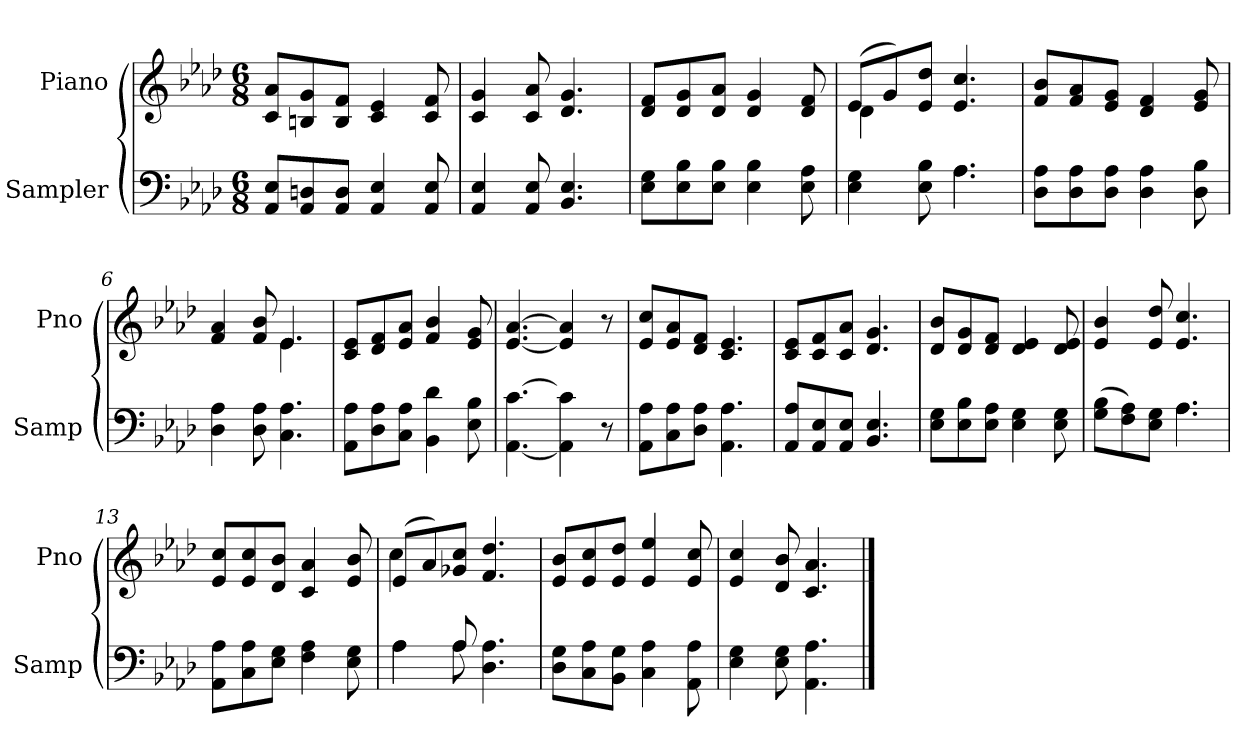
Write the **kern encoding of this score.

**kern	**kern
*part2	*part1
*staff2	*staff1
*I"Sampler	*I"Piano
*I'Samp	*I'Pno
*clefF4	*clefG2
*k[b-e-a-d-]	*k[b-e-a-d-]
*A-:	*A-:
*M6/8	*M6/8
=1	=1
8AA-/ 8E-/L	8c/ 8a-/L
8AA-/ 8Dn/	8Bn/ 8g/
8AA-/ 8D/J	8B/ 8f/J
4AA- 4E-	4c 4e-
8AA- 8E-	8c 8f
=2	=2
4AA- 4E-	4c 4g
8AA- 8E-	8c 8a-
4.BB- 4.E-	4.d- 4.g
=3	=3
8E-\ 8G\L	8d-/ 8f/L
8E-\ 8B-\	8d-/ 8g/
8E-\ 8B-\J	8d-/ 8a-/J
4E- 4B-	4d- 4g
8E- 8A-	8d- 8f
=4	=4
*^	*^
4E- 4G	4.ryy	(8e-/L	4d-
.	.	8g/)	.
8E- 8B-	.	8e-/ 8dd-/J	2ryy
4.A-\	4.A-	4.e- 4.cc	.
*v	*v	*	*
*	*v	*v
=5	=5
8D-\ 8A-\L	8f/ 8b-/L
8D-\ 8A-\	8f/ 8a-/
8D-\ 8A-\J	8e-/ 8g/J
4D- 4A-	4d- 4f
8D- 8B-	8e- 8g
=6	=6
*	*^
4D- 4A-	4f 4a-	4.ryy
8D- 8A-	8f 8b-	.
4.C 4.A-	4.e-/	4.e-
*	*v	*v
=7	=7
8AA-\ 8A-\L	8c/ 8e-/L
8D-\ 8A-\	8d-/ 8f/
8C\ 8A-\J	8e-/ 8a-/J
4BB- 4d-	4f 4b-
8E- 8B-	8e- 8g
=8	=8
[4.AA- [4.c	[4.e- [4.a-
4AA-] 4c]	4e-] 4a-]
8r	8r
=9	=9
8AA-\ 8A-\L	8e-/ 8cc/L
8C\ 8A-\	8e-/ 8a-/
8D-\ 8A-\J	8d-/ 8f/J
4.AA- 4.A-	4.c 4.e-
=10	=10
8AA-/ 8A-/L	8c/ 8e-/L
8AA-/ 8E-/	8c/ 8f/
8AA-/ 8E-/J	8c/ 8a-/J
4.BB- 4.E-	4.d- 4.g
=11	=11
8E-\ 8G\L	8d-/ 8b-/L
8E-\ 8B-\	8d-/ 8g/
8E-\ 8A-\J	8d-/ 8f/J
4E- 4G	4d- 4e-
8E- 8G	8d- 8e-
=12	=12
*^	*
(8G\ 8B-\L	4.ryy	4e- 4b-
8F\ 8A-\)	.	.
8E-\ 8G\J	.	8e- 8dd-
4.A-\	4.A-	4.e- 4.cc
*v	*v	*
=13	=13
8AA-\ 8A-\L	8e-/ 8cc/L
8C\ 8A-\	8e-/ 8cc/
8E-\ 8G\J	8d-/ 8b-/J
4F 4A-	4c 4a-
8E- 8G	8e- 8b-
=14	=14
*^	*^
4A-\	4A-	(8e-/L	4cc
.	.	8a-/)	.
8A-/	8A-	8g-X/ 8cc/J	2ryy
4.D- 4.A-	4.ryy	4.f 4.dd-	.
*v	*v	*	*
*	*v	*v
=15	=15
8D-\ 8G\L	8e-/ 8b-/L
8C\ 8A-\	8e-/ 8cc/
8BB-\ 8G\J	8e-/ 8dd-/J
4C 4A-	4e- 4ee-
8AA- 8A-	8e- 8cc
=16	=16
4E- 4G	4e- 4cc
8E- 8G	8d- 8b-
4.AA- 4.A-	4.c 4.a-
==	==
*-	*-
